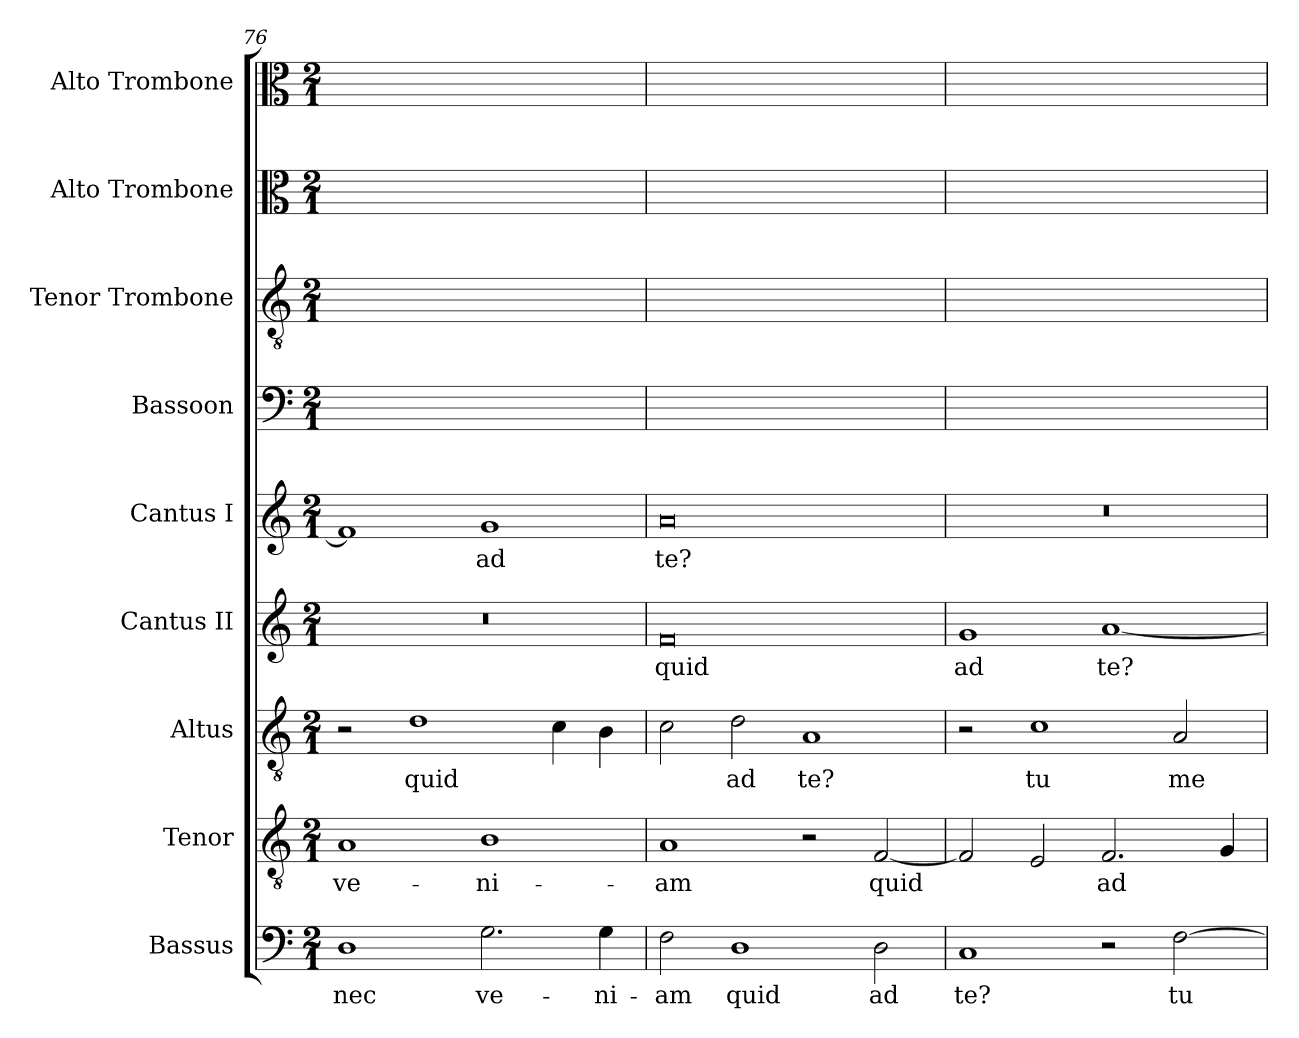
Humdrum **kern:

**kern	**text	**kern	**text	**kern	**text	**kern	**text	**kern	**text	**kern	**text	**kern	**text	**kern	**text	**kern	**text
*part9	*part9	*part8	*part8	*part7	*part7	*part6	*part6	*part5	*part5	*part4	*part4	*part3	*part3	*part2	*part2	*part1	*part1
*staff9	*staff9	*staff8	*staff8	*staff7	*staff7	*staff6	*staff6	*staff5	*staff5	*staff4	*staff4	*staff3	*staff3	*staff2	*staff2	*staff1	*staff1
*I"Bassus	*	*I"Tenor	*	*I"Altus	*	*I"Cantus II	*	*I"Cantus I	*	*I"Bassoon	*	*I"Tenor Trombone	*	*I"Alto Trombone	*	*I"Alto Trombone	*
*I'B.	*	*I'T.	*	*I'A.	*	*I'C.	*	*I'C.	*	*I'Bsn.	*	*I'Tbn.	*	*I'A. Tbn.	*	*I'A. Tbn.	*
*clefF4	*	*clefGv2	*	*clefGv2	*	*clefG2	*	*clefG2	*	*clefF4	*	*clefGv2	*	*clefC3	*	*clefC3	*
*	*	*ITrd7c12	*	*ITrd7c12	*	*	*	*	*	*	*	*	*	*	*	*	*
*k[]	*	*k[]	*	*k[]	*	*k[]	*	*k[]	*	*k[]	*	*k[]	*	*k[]	*	*k[]	*
*C:	*	*C:	*	*C:	*	*C:	*	*C:	*	*C:	*	*C:	*	*C:	*	*C:	*
*M2/1	*	*M2/1	*	*M2/1	*	*M2/1	*	*M2/1	*	*M2/1	*	*M2/1	*	*M2/1	*	*M2/1	*
=76	=76	=76	=76	=76	=76	=76	=76	=76	=76	=76	=76	=76	=76	=76	=76	=76	=76
!	!LO:LY:b	!	!LO:LY:b	!	!	!LO:N:vis=1	!	!	!	!	!	!	!	!	!	!	!
1D	-nec	1AA	ve-	2r	.	0r	.	1f]	.	1Dyy	-nec	1AAyy	ve-	0ryy	.	1fyy]	.
!	!	!	!	!	!LO:LY:b	!	!	!	!	!	!	!	!	!	!	!	!
.	.	.	.	1D	quid	.	.	.	.	.	.	.	.	.	.	.	.
!	!LO:LY:b	!	!LO:LY:b	!	!	!	!	!	!LO:LY:b	!	!	!	!	!	!	!	!
2.G\	ve-	1BB	-ni-	.	.	.	.	1g	ad	2.G\yy	ve-	1BByy	-ni-	.	.	1gyy	ad
.	.	.	.	4C\	.	.	.	.	.	.	.	.	.	.	.	.	.
!	!LO:LY:b	!	!	!	!	!	!	!	!	!	!	!	!	!	!	!	!
4G\	-ni-	.	.	4BB\	.	.	.	.	.	4G\yy	-ni-	.	.	.	.	.	.
=77	=77	=77	=77	=77	=77	=77	=77	=77	=77	=77	=77	=77	=77	=77	=77	=77	=77
!	!LO:LY:b	!	!LO:LY:b	!	!	!	!LO:LY:b	!	!LO:LY:b	!	!	!	!	!	!	!	!
2F\	-am	1AA	-am	2C\	.	0f	quid	0a	te?	2F\yy	-am	1AAyy	-am	0fyy	quid	0ayy	te?
!	!LO:LY:b	!	!	!	!LO:LY:b	!	!	!	!	!	!	!	!	!	!	!	!
1D	quid	.	.	2D\	ad	.	.	.	.	1Dyy	quid	.	.	.	.	.	.
!	!	!	!	!	!LO:LY:b	!	!	!	!	!	!	!	!	!	!	!	!
.	.	2r	.	1AA	te?	.	.	.	.	.	.	2ryy	.	.	.	.	.
!	!LO:LY:b	!	!LO:LY:b	!	!	!	!	!	!	!	!	!	!	!	!	!	!
2D\	ad	[<2FF/	quid	.	.	.	.	.	.	2D\yy	ad	[<2FF/yy	quid	.	.	.	.
!!LO:LB:g=z
=78	=78	=78	=78	=78	=78	=78	=78	=78	=78	=78	=78	=78	=78	=78	=78	=78	=78
!	!LO:LY:b	!	!	!	!	!	!LO:LY:b	!LO:N:vis=1	!	!	!	!	!	!	!	!	!
1C	te?	2FF/]	.	2r	.	1g	ad	0r	.	1Cyy	te?	2FF/yy]	.	1gyy	ad	0ryy	.
!	!	!	!	!	!LO:LY:b	!	!	!	!	!	!	!	!	!	!	!	!
.	.	2EE/	.	1C	tu	.	.	.	.	.	.	2EE/yy	.	.	.	.	.
!	!	!	!LO:LY:b	!	!	!	!LO:LY:b	!	!	!	!	!	!	!	!	!	!
2r	.	2.FF/	ad	.	.	[<1a	te?	.	.	2ryy	.	2.FF/yy	ad	[>1ayy	te?	.	.
!	!LO:LY:b	!	!	!	!LO:LY:b	!	!	!	!	!	!	!	!	!	!	!	!
[>2F\	tu	.	.	2AA/	me	.	.	.	.	[>2F\yy	tu	.	.	.	.	.	.
.	.	4GG/	.	.	.	.	.	.	.	.	.	4GG/yy	.	.	.	.	.
=	=	=	=	=	=	=	=	=	=	=	=	=	=	=	=	=	=
*-	*-	*-	*-	*-	*-	*-	*-	*-	*-	*-	*-	*-	*-	*-	*-	*-	*-
